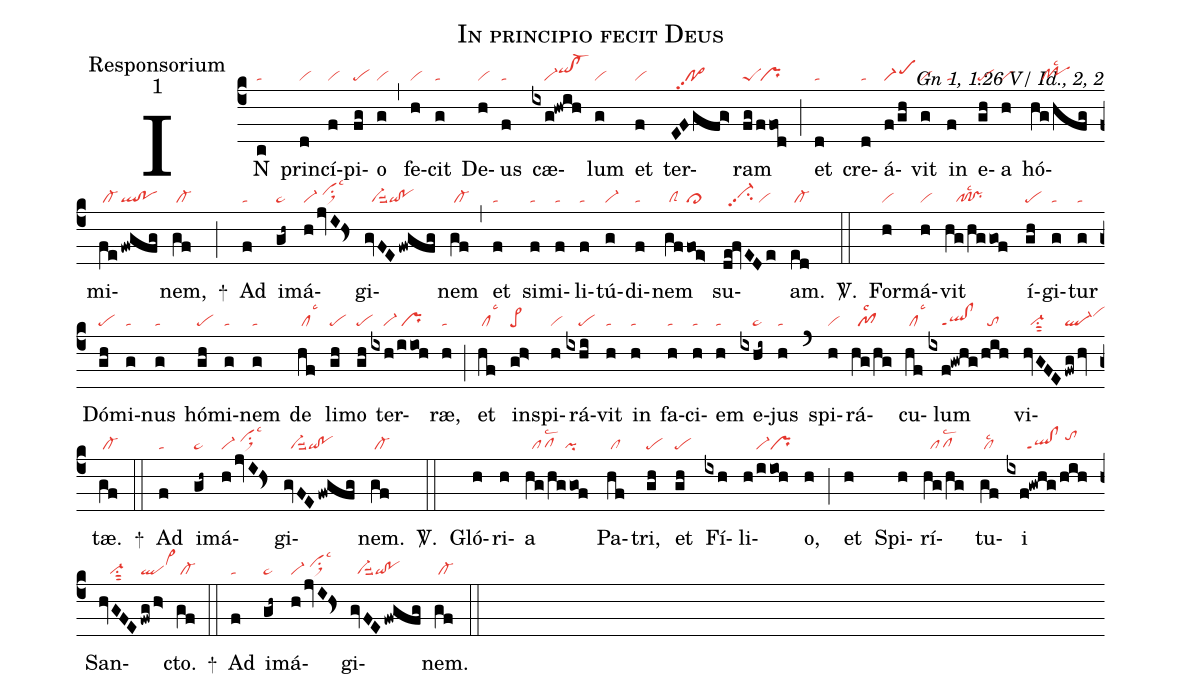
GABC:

name:In principio fecit Deus;
office-part:Responsorium;
mode:1;
commentary:Gn 1, 1.26 V/ Id., 2, 2;
nabc-lines:1;
%%
(c4)
IN(c|ta) prin(d|vi)cí(f|vi)pi(fg|pe)o(g|vi) (,)
fe(h|vi)cit(g|ta) De(h|vi)us(f|ta) cæ(ixg!hwih|////vi-qihi!cl-hi)lum(g|vi) et(f|vi) ter(EFgfg>|//po>pp2)ram(fg|peS|/ffod|/pr) (;)
et(d|ta) cre(d|ta)á(f/gh|scM1)vit(g|vi) in(f|ta) e(gh|pe)a(h|vi) hó(hg/hfg|///cl!polsc2)mi(fe|/cl-|!fwgfg|ql!po)nem,(gf|/cl-) +(;)
Ad(f|ta) i(gh~|pe~)má(h/jvI!Hs>|vi-/vihisu1sux1lsc3)gi(gvFE/fwgfg|//vi-suu2qi!po)nem(gf|/cl-) (,)
et(f|ta) si(f|ta)mi(f|ta)li(f|ta)tú(g|vi-)di(f|ta)nem(gf|/clS|foe>|cl>) su(de!fvEDe|//vi-hhpp2su2/vi)am.(ed|/cl-) <sp>V/</sp>.(::)
For(h|vi)má(h|vi)vit(hg/hggof|///pf!prlsc2) í(gh|pe)gi(g|ta)tur(g|ta) Dó(gh|pe)mi(g|ta)nus(g|ta) hó(gh|pe)mi(g|ta)nem(g|ta) de(hf|/cllsc3) li(gh|pe)mo(gh|pe) ter(ixh|////vi-|/iioh|/pr)ræ,(h|ta) (;)
et(hf|/cllsc3) in(gh>|pe>)spi(h|vi)rá(ixhi|////pe)vit(h|ta) in(h|ta) fa(h|ta)ci(h|ta)em(h|ta) e(ixhi~|////pe~)jus(h|ta) (`)
spi(h|vi)rá(hg/hg|//pf1lsc2)cu(hf|/cllsc3)lum(ixf!gwhg|////ql!clppt1|!hih|//to) vi(hvGFE|//vi-su1sut2|/fwg/hv|ql-vihj)tæ.(gf|/cl-) +(::)
Ad(f|ta) i(gh~|pe~)má(h/jvI!Hs>|vi-/vihisu1sux1lsc3)gi(gvFE/fwgfg|//vi-suu2qi!po)nem.(gf|/cl-) <sp>V/</sp>.(::)
Gló(h)ri(h)a(hg/hggof|//pflsc2/pi) Pa(hf|/cl)tri,(gh|pe) et(gh|pe) Fí(ixh)li(h/iioh|////vi-pr)o,(h) (;)
et(h) Spi(h)rí(hg/hg|//pflsc2)tu(gf|/cllsc2)i(ixf!gwhg/hih|//////ql!clppt1/tohj) San(hvGFE|///vi-su1sut2|fwg/h>|qlvi>hj)cto.(gf|/cl-) +(::)
Ad(f|ta) i(gh~|pe~)má(h/jvI!Hs>|vi-/vihisu1sux1lsc3)gi(gvFE/fwgfg|//vi-suu2qi!po)nem.(gf|/cl-) (::)
